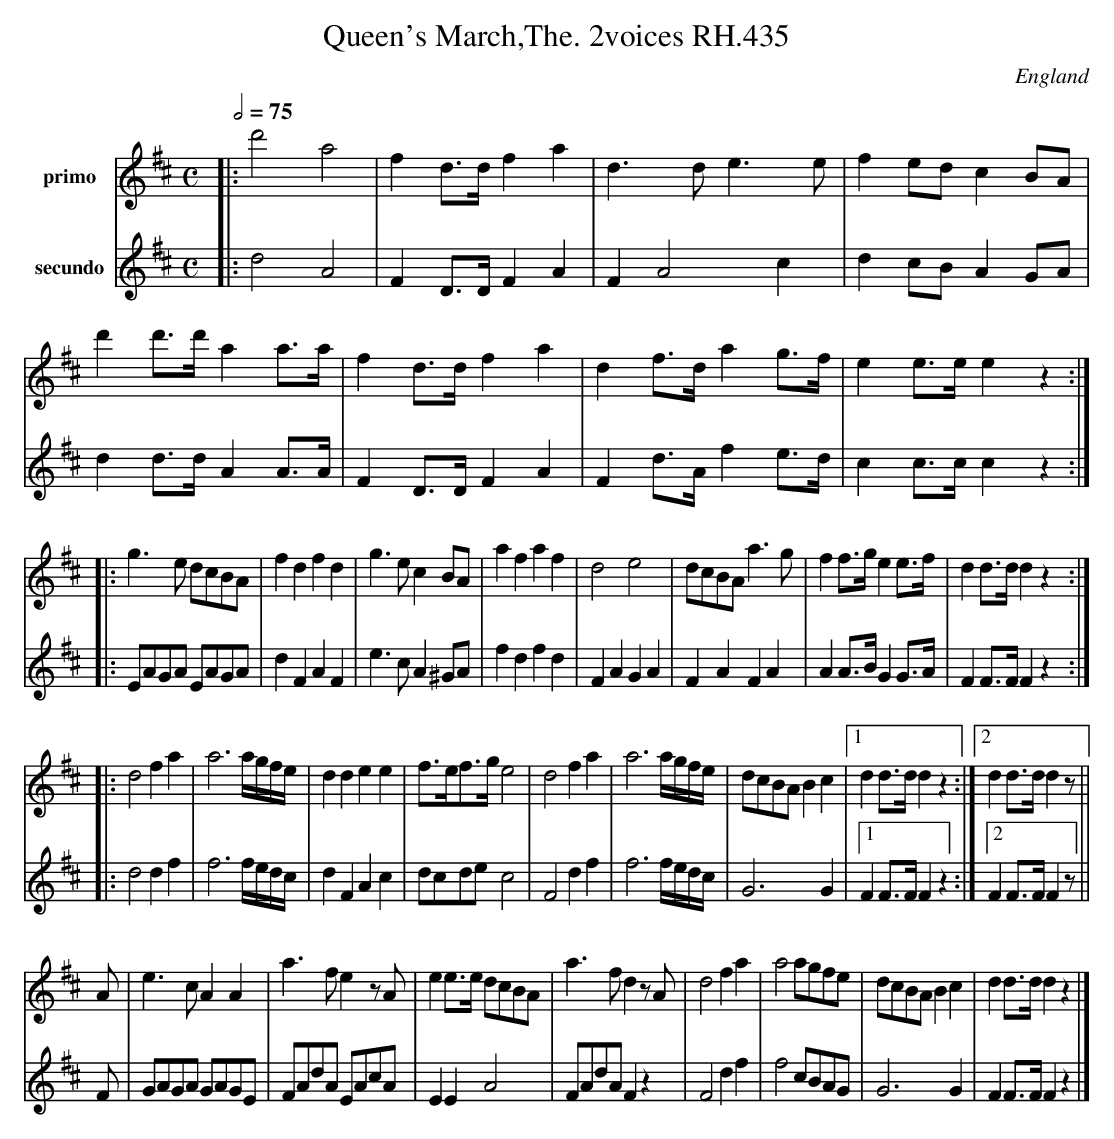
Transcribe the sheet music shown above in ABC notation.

X:1
T:Queen's March,The. 2voices RH.435
O:England
V:1 name="primo"
V:2 name="secundo"
M:C
L:1/8
Q:2/4=75
K:D major
[V:1]|:d'4 a4|f2d>d f2a2|d3d e3e|f2ed c2BA|d'2d'>d' a2a>a|f2d>d f2a2|d2f>d a2g>f|e2e>e e2z2:|
[V:2]|:d4 A4|F2D>D F2A2|F2A4 c2|d2cB A2GA|d2d>d A2A>A|F2D>D F2A2|F2d>A f2e>d|c2c>c c2z2:|
[V:1]|:g3e dcBA|f2d2 f2d2|g3e c2BA|a2f2 a2f2|d4 e4|dcBA a3g|f2f>g e2e>f|d2d>d d2z2:|
[V:2]|:EAGA EAGA|d2F2 A2F2|e3c A2^GA|f2d2 f2d2|F2A2 G2A2|F2A2 F2A2|A2A>B G2G>A|F2F>FF2z2:|
[V:1]|:d4 f2a2|a6 a/g/f/e/|d2d2 e2e2|f>ef>g e4|d4 f2a2|a6 a/g/f/e/|dcBA B2c2|1 d2d>d d2z2:|2 d2d>d d2z||
[V:2]|:d4 d2f2|f6 f/e/d/c/|d2F2 A2c2|dcde c4|F4 d2f2|f6 f/e/d/c/|G6 G2|1 F2F>F F2z2:|2 F2F>F F2z||
[V:1] A|e3c A2A2|a3f e2zA|e2e>e dcBA|a3f d2zA|d4 f2a2|a4 agfe|dcBA B2c2|d2d>d d2z2|]
[V:2] F|GAGA GAGE|FAdA EAcA|E2E2 A4|FAdA F2z2|F4 d2f2|f4 cBAG|G6 G2|F2F>F F2z2|]
